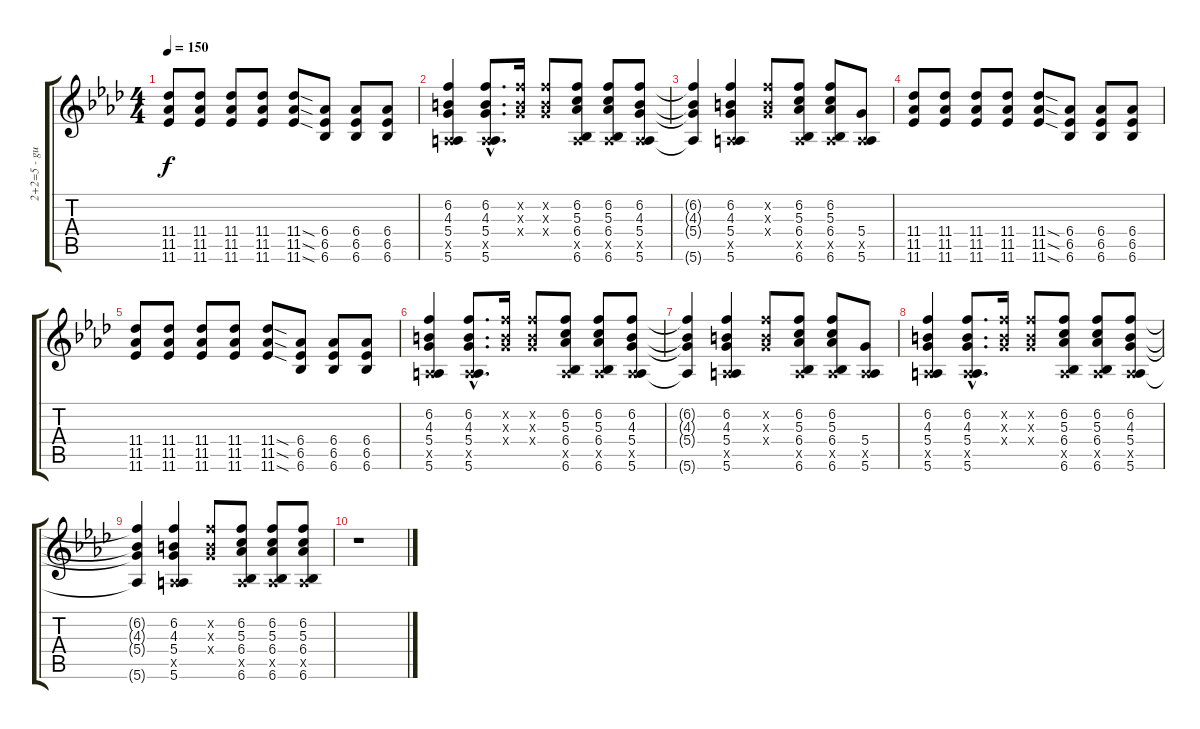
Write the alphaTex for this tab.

\track ("2+2=5 - guitar thom" "2+2=5 - gu") {instrument acousticguitarsteel}
\staff {score tabs}
\tuning (E4 B3 G3 D3 A2 E2) {hide}
\ts (4 4)
\tempo 150
\clef g2
\ks ab
(11.4 11.5 11.6).8{dy f} (11.4 11.5 11.6).8 (11.4 11.5 11.6).8 (11.4 11.5 11.6).8 (11.4{sod} 11.5{sod} 11.6{sod}).8 (6.4 6.5 6.6).8 (6.4 6.5 6.6).8 (6.4 6.5 6.6).8 |
(6.2 4.3 5.4 0.5{x} 5.6).4 (6.2{hac} 4.3{hac} 5.4{hac} 0.5{hac x} 5.6{hac}).8{d} (6.2{x} 4.3{x} 5.4{x}).16 (6.2{x} 4.3{x} 5.4{x}).8 (6.2 5.3 6.4 0.5{x} 6.6).8 (6.2 5.3 6.4 0.5{x} 6.6).8 (6.2 4.3 5.4 0.5{x} 5.6).8 |
(6.2{t} 4.3{t} 5.4{t} 5.6{t}).4 (6.2 4.3 5.4 0.5{x} 5.6).4 (6.2{x} 4.3{x} 5.4{x}).8 (6.2 5.3 6.4 0.5{x} 6.6).8 (6.2 5.3 6.4 0.5{x} 6.6).8 (5.4 0.5{x} 5.6).8 |
(11.4 11.5 11.6).8 (11.4 11.5 11.6).8 (11.4 11.5 11.6).8 (11.4 11.5 11.6).8 (11.4{sod} 11.5{sod} 11.6{sod}).8 (6.4 6.5 6.6).8 (6.4 6.5 6.6).8 (6.4 6.5 6.6).8 |
(11.4 11.5 11.6).8 (11.4 11.5 11.6).8 (11.4 11.5 11.6).8 (11.4 11.5 11.6).8 (11.4{sod} 11.5{sod} 11.6{sod}).8 (6.4 6.5 6.6).8 (6.4 6.5 6.6).8 (6.4 6.5 6.6).8 |
(6.2 4.3 5.4 0.5{x} 5.6).4 (6.2{hac} 4.3{hac} 5.4{hac} 0.5{hac x} 5.6{hac}).8{d} (6.2{x} 4.3{x} 5.4{x}).16 (6.2{x} 4.3{x} 5.4{x}).8 (6.2 5.3 6.4 0.5{x} 6.6).8 (6.2 5.3 6.4 0.5{x} 6.6).8 (6.2 4.3 5.4 0.5{x} 5.6).8 |
(6.2{t} 4.3{t} 5.4{t} 5.6{t}).4 (6.2 4.3 5.4 0.5{x} 5.6).4 (6.2{x} 4.3{x} 5.4{x}).8 (6.2 5.3 6.4 0.5{x} 6.6).8 (6.2 5.3 6.4 0.5{x} 6.6).8 (5.4 0.5{x} 5.6).8 |
(6.2 4.3 5.4 0.5{x} 5.6).4 (6.2{hac} 4.3{hac} 5.4{hac} 0.5{hac x} 5.6{hac}).8{d} (6.2{x} 4.3{x} 5.4{x}).16 (6.2{x} 4.3{x} 5.4{x}).8 (6.2 5.3 6.4 0.5{x} 6.6).8 (6.2 5.3 6.4 0.5{x} 6.6).8 (6.2 4.3 5.4 0.5{x} 5.6).8 |
(6.2{t} 4.3{t} 5.4{t} 5.6{t}).4 (6.2 4.3 5.4 0.5{x} 5.6).4 (6.2{x} 4.3{x} 5.4{x}).8 (6.2 5.3 6.4 0.5{x} 6.6).8 (6.2 5.3 6.4 0.5{x} 6.6).8 (6.2 5.3 6.4 0.5{x} 6.6).8 |
r.1
